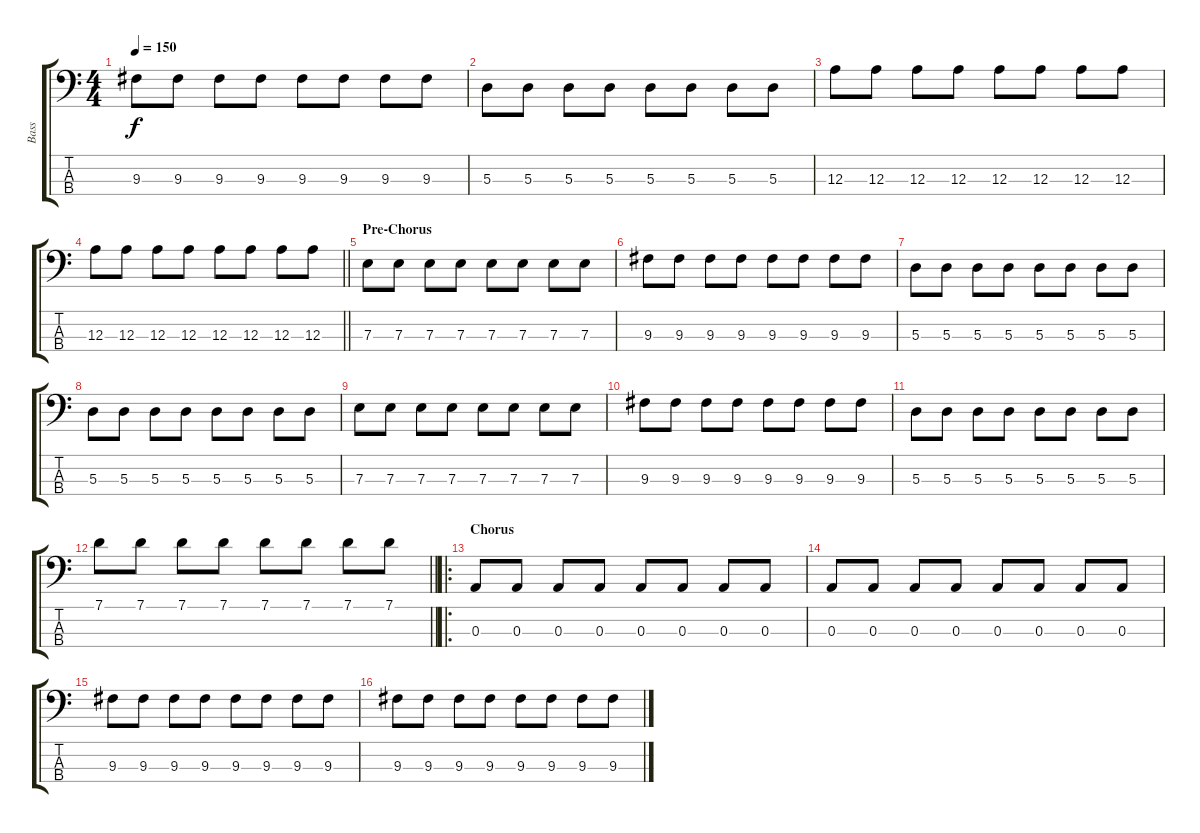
\track ("Bass" "Bass") {instrument electricbassfinger}
\staff {score tabs}
\tuning (G2 D2 A1 E1) {hide}
\ts (4 4)
\tempo 150
\clef f4
\ks c
9.3.8{dy f} 9.3.8 9.3.8 9.3.8 9.3.8 9.3.8 9.3.8 9.3.8 |
5.3.8 5.3.8 5.3.8 5.3.8 5.3.8 5.3.8 5.3.8 5.3.8 |
12.3.8 12.3.8 12.3.8 12.3.8 12.3.8 12.3.8 12.3.8 12.3.8 |
\barLineRight lightlight
12.3.8 12.3.8 12.3.8 12.3.8 12.3.8 12.3.8 12.3.8 12.3.8 |
\section ("" "Pre-Chorus")
7.3.8 7.3.8 7.3.8 7.3.8 7.3.8 7.3.8 7.3.8 7.3.8 |
9.3.8 9.3.8 9.3.8 9.3.8 9.3.8 9.3.8 9.3.8 9.3.8 |
5.3.8 5.3.8 5.3.8 5.3.8 5.3.8 5.3.8 5.3.8 5.3.8 |
5.3.8 5.3.8 5.3.8 5.3.8 5.3.8 5.3.8 5.3.8 5.3.8 |
7.3.8 7.3.8 7.3.8 7.3.8 7.3.8 7.3.8 7.3.8 7.3.8 |
9.3.8 9.3.8 9.3.8 9.3.8 9.3.8 9.3.8 9.3.8 9.3.8 |
5.3.8 5.3.8 5.3.8 5.3.8 5.3.8 5.3.8 5.3.8 5.3.8 |
\barLineRight lightlight
7.1.8 7.1.8 7.1.8 7.1.8 7.1.8 7.1.8 7.1.8 7.1.8 |
\ro
\section ("" "Chorus")
0.3.8 0.3.8 0.3.8 0.3.8 0.3.8 0.3.8 0.3.8 0.3.8 |
0.3.8 0.3.8 0.3.8 0.3.8 0.3.8 0.3.8 0.3.8 0.3.8 |
9.3.8 9.3.8 9.3.8 9.3.8 9.3.8 9.3.8 9.3.8 9.3.8 |
9.3.8 9.3.8 9.3.8 9.3.8 9.3.8 9.3.8 9.3.8 9.3.8
